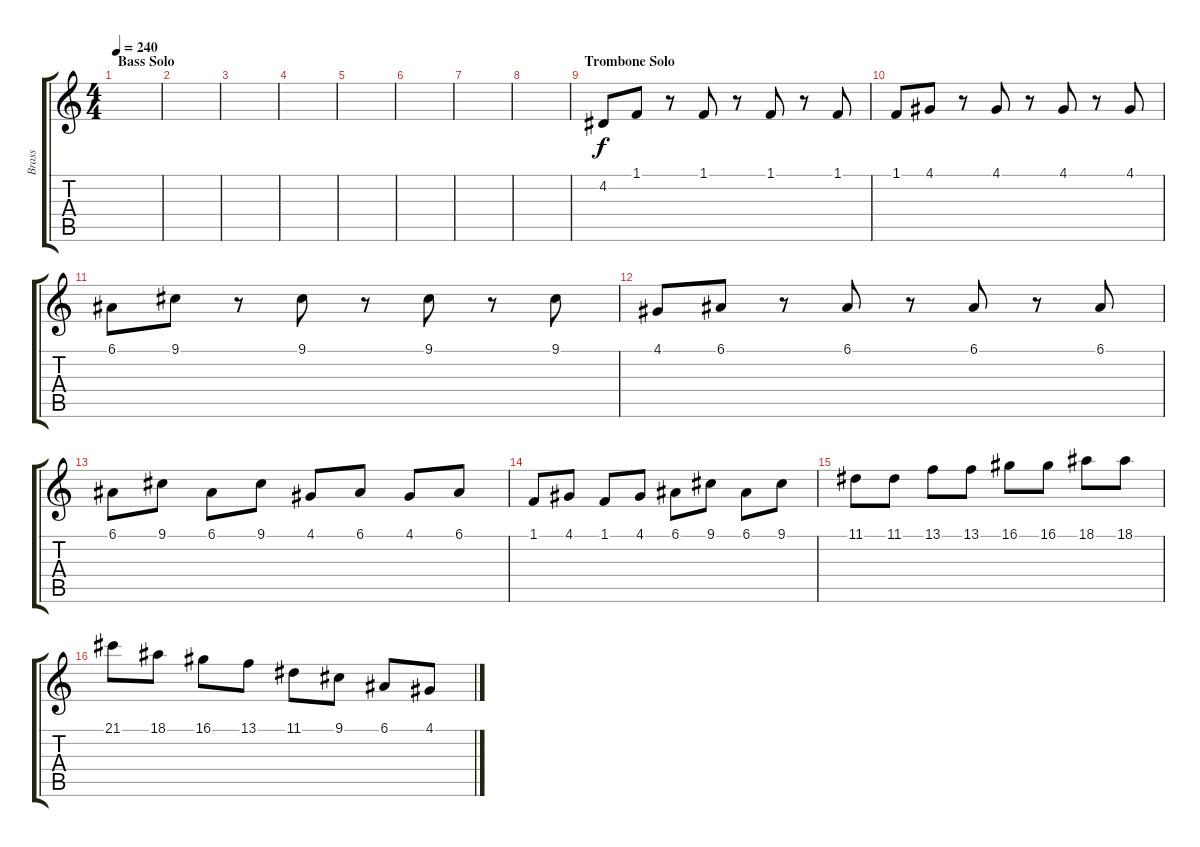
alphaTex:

\track ("Brass" "Brass") {instrument trombone}
\staff {score tabs}
\tuning (E4 B3 G3 D3 A2 E2) {hide}
\ts (4 4)
\section ("" "Bass Solo")
\tempo 240
\clef g2
\ks c
|
|
|
|
|
|
|
|
\section ("" "Trombone Solo")
4.2.8 1.1.8 r.8 1.1.8 r.8 1.1.8 r.8 1.1.8 |
1.1.8 4.1.8 r.8 4.1.8 r.8 4.1.8 r.8 4.1.8 |
6.1.8 9.1.8 r.8 9.1.8 r.8 9.1.8 r.8 9.1.8 |
4.1.8 6.1.8 r.8 6.1.8 r.8 6.1.8 r.8 6.1.8 |
6.1.8 9.1.8 6.1.8 9.1.8 4.1.8 6.1.8 4.1.8 6.1.8 |
1.1.8 4.1.8 1.1.8 4.1.8 6.1.8 9.1.8 6.1.8 9.1.8 |
11.1.8 11.1.8 13.1.8 13.1.8 16.1.8 16.1.8 18.1.8 18.1.8 |
21.1.8 18.1.8 16.1.8 13.1.8 11.1.8 9.1.8 6.1.8 4.1.8
